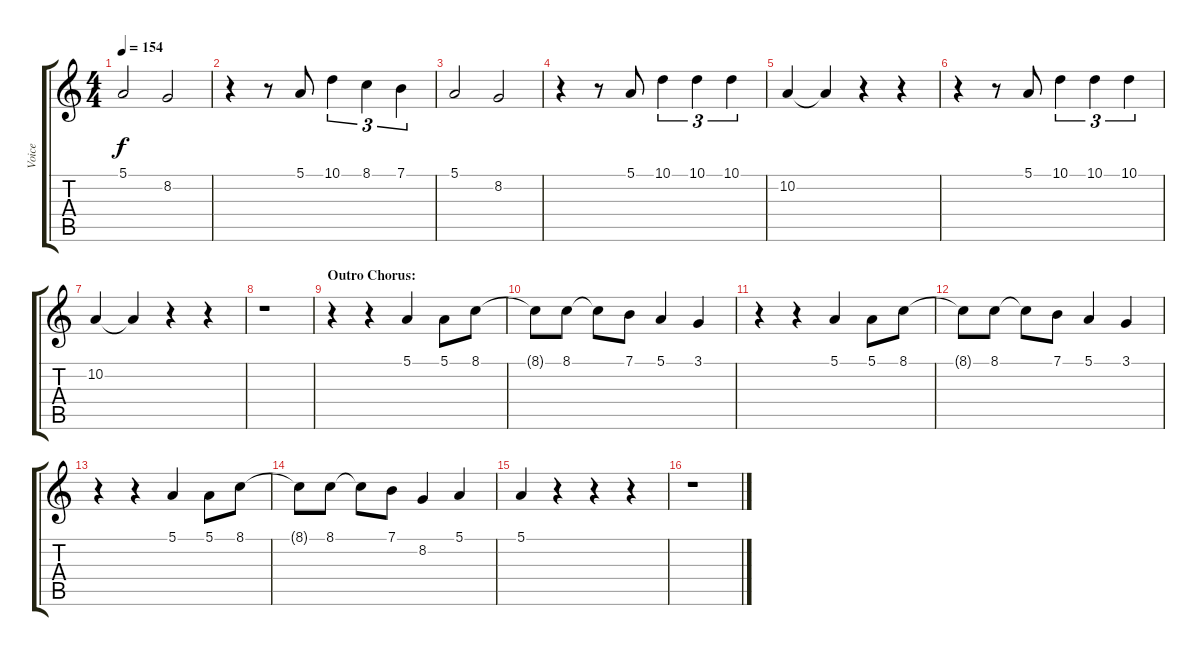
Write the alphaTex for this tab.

\track ("Voice" "Voice") {instrument oboe}
\staff {score tabs}
\tuning (E4 B3 G3 D3 A2 E2) {hide}
\ts (4 4)
\tempo 154
\clef g2
\ks c
5.1.2{dy f} 8.2.2 |
r.4 r.8 5.1.8 10.1.4{tu (3 2)} 8.1.4{tu (3 2)} 7.1.4{tu (3 2)} |
5.1.2 8.2.2 |
r.4 r.8 5.1.8 10.1.4{tu (3 2)} 10.1.4{tu (3 2)} 10.1.4{tu (3 2)} |
10.2.4 10.2{t}.4 r.4 r.4 |
r.4 r.8 5.1.8 10.1.4{tu (3 2)} 10.1.4{tu (3 2)} 10.1.4{tu (3 2)} |
10.2.4 10.2{t}.4 r.4 r.4 |
r.1 |
\section ("" "Outro Chorus:")
r.4 r.4 5.1.4 5.1.8 8.1.8 |
8.1{t}.8 8.1.8 8.1{t}.8 7.1.8 5.1.4 3.1.4 |
r.4 r.4 5.1.4 5.1.8 8.1.8 |
8.1{t}.8 8.1.8 8.1{t}.8 7.1.8 5.1.4 3.1.4 |
r.4 r.4 5.1.4 5.1.8 8.1.8 |
8.1{t}.8 8.1.8 8.1{t}.8 7.1.8 8.2.4 5.1.4 |
5.1.4 r.4 r.4 r.4 |
r.1
